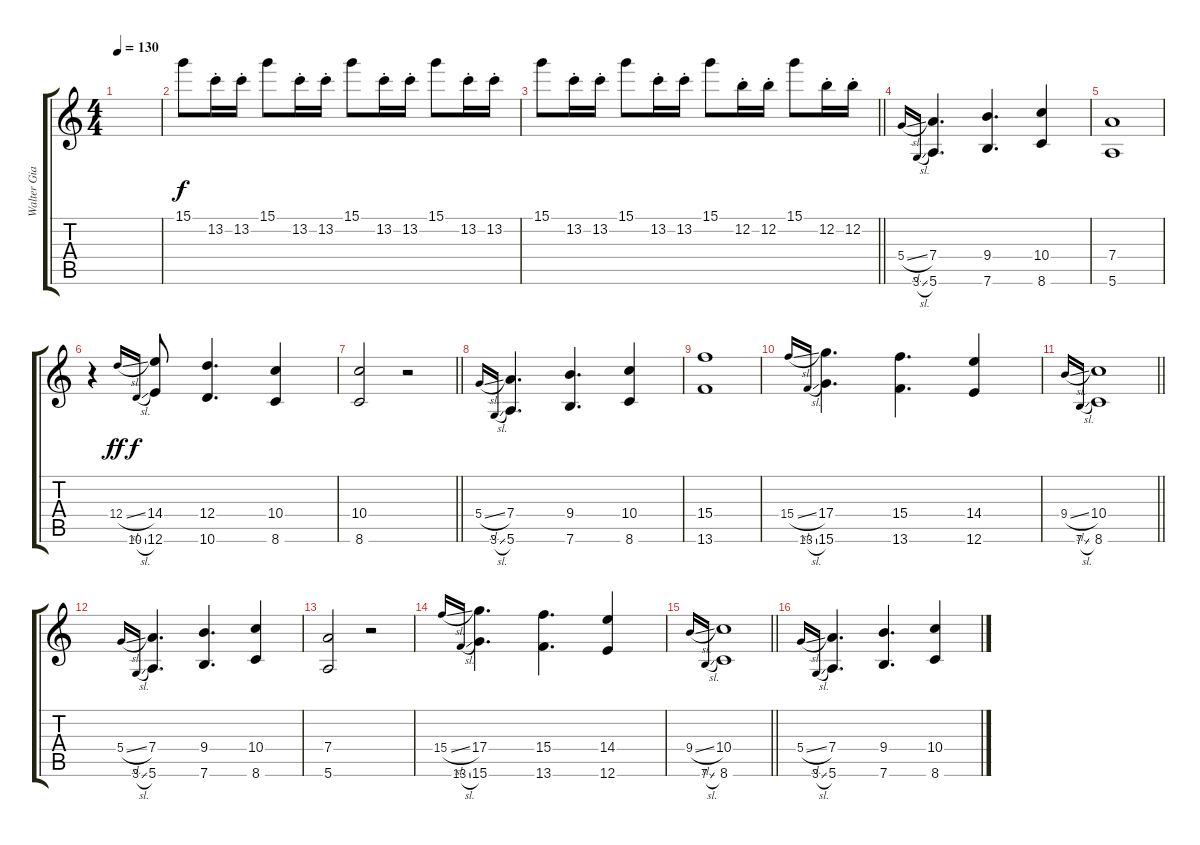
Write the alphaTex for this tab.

\track ("Walter Giardino" "Walter Gia") {instrument distortionguitar}
\staff {score tabs}
\tuning (E4 B3 G3 D3 A2 E2) {hide}
\ts (4 4)
\tempo 130
\clef g2
\ks c
|
15.1.8 13.2{st}.16 13.2{st}.16 15.1.8 13.2{st}.16 13.2{st}.16 15.1.8 13.2{st}.16 13.2{st}.16 15.1.8 13.2{st}.16 13.2{st}.16 |
\barLineRight lightlight
15.1.8 13.2{st}.16 13.2{st}.16 15.1.8 13.2{st}.16 13.2{st}.16 15.1.8 12.2{st}.16 12.2{st}.16 15.1.8 12.2{st}.16 12.2{st}.16 |
5.4{sl}.16{gr onbeat} 3.6{sl}.16{gr onbeat} (7.4 5.6).4{d} (9.4 7.6).4{d} (10.4 8.6).4 |
(7.4 5.6).1 |
r.4 12.4{sl}.16{gr onbeat dy ff} 10.6{sl}.16{gr onbeat dy f} (14.4 12.6).8 (12.4 10.6).4{d} (10.4 8.6).4 |
\barLineRight lightlight
(10.4 8.6).2 r.2 |
5.4{sl}.16{gr onbeat} 3.6{sl}.16{gr onbeat} (7.4 5.6).4{d} (9.4 7.6).4{d} (10.4 8.6).4 |
(15.4 13.6).1 |
15.4{sl}.16{gr onbeat} 13.6{sl}.16{gr onbeat} (17.4 15.6).4{d} (15.4 13.6).4{d} (14.4 12.6).4 |
\barLineRight lightlight
9.4{sl}.16{gr onbeat} 7.6{sl}.16{gr onbeat} (10.4 8.6).1 |
5.4{sl}.16{gr onbeat} 3.6{sl}.16{gr onbeat} (7.4 5.6).4{d} (9.4 7.6).4{d} (10.4 8.6).4 |
(7.4 5.6).2 r.2 |
15.4{sl}.16{gr onbeat} 13.6{sl}.16{gr onbeat} (17.4 15.6).4{d} (15.4 13.6).4{d} (14.4 12.6).4 |
\barLineRight lightlight
9.4{sl}.16{gr onbeat} 7.6{sl}.16{gr onbeat} (10.4 8.6).1 |
5.4{sl}.16{gr onbeat} 3.6{sl}.16{gr onbeat} (7.4 5.6).4{d} (9.4 7.6).4{d} (10.4 8.6).4
